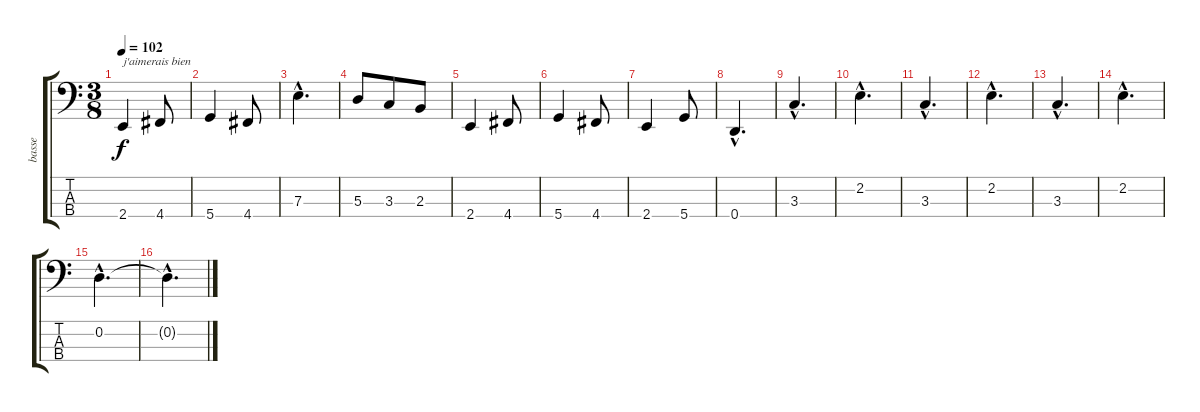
\track ("basse" "basse") {instrument electricbassfinger}
\staff {score tabs}
\tuning (G2 D2 A1 D1) {hide}
\ts (3 8)
\tempo 102
\clef f4
\ks c
2.4.4{txt "j'aimerais bien" dy f} 4.4.8 |
5.4.4 4.4.8 |
7.3{hac}.4{d} |
5.3.8 3.3.8 2.3.8 |
2.4.4 4.4.8 |
5.4.4 4.4.8 |
2.4.4 5.4.8 |
0.4{hac}.4{d} |
3.3{hac}.4{d} |
2.2{hac}.4{d} |
3.3{hac}.4{d} |
2.2{hac}.4{d} |
3.3{hac}.4{d} |
2.2{hac}.4{d} |
0.2{hac}.4{d} |
0.2{hac t}.4{d}
